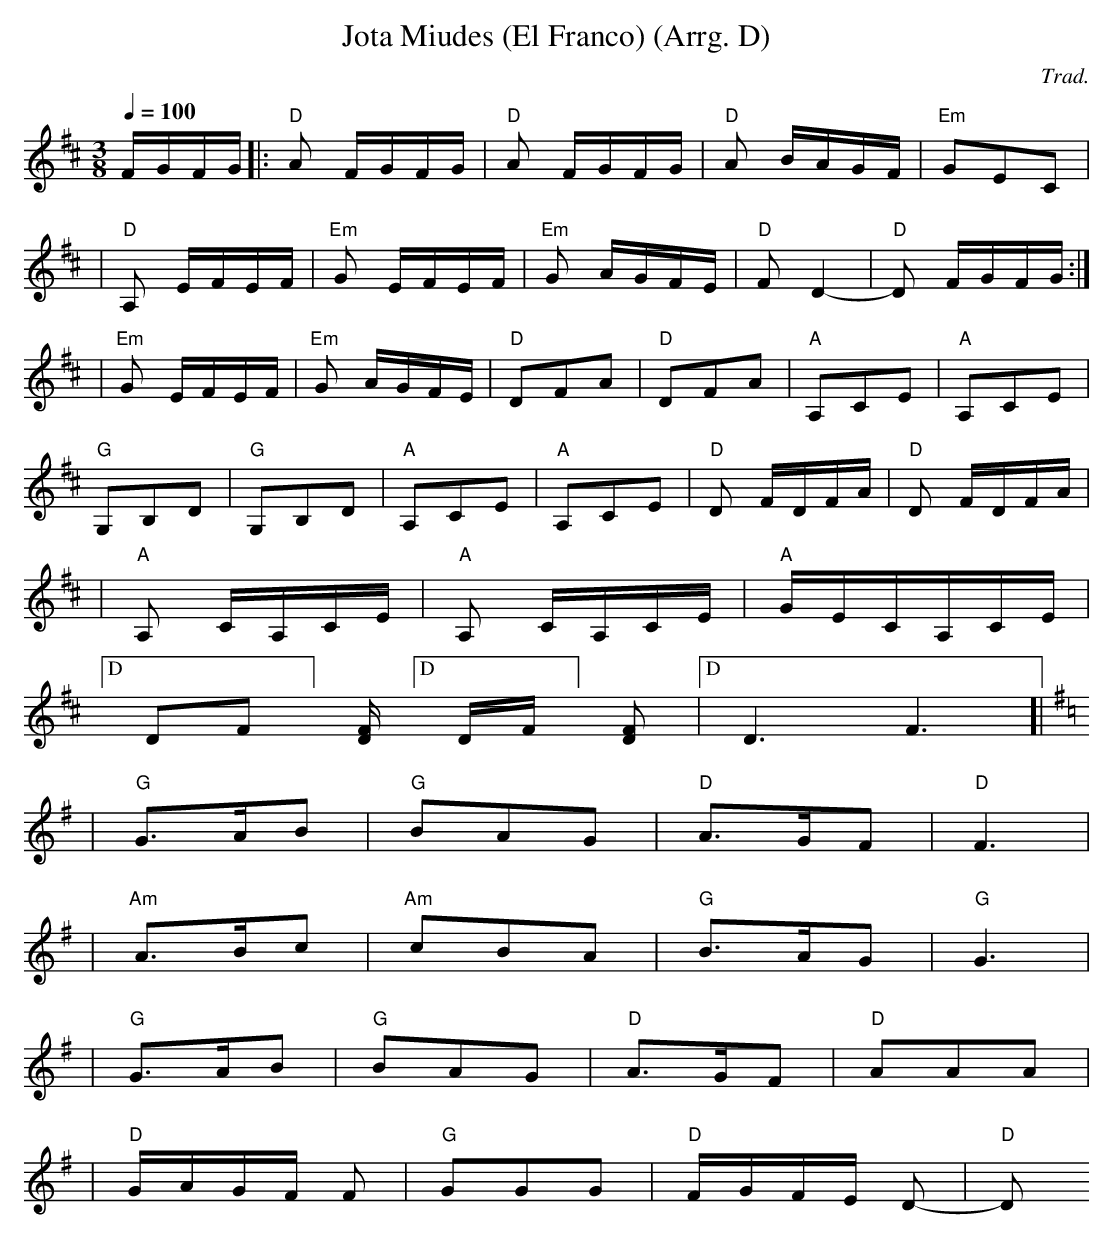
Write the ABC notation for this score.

X:1
T:Jota Miudes (El Franco) (Arrg. D)
C:Trad.
M:3/8
L:1/8
Q:1/4=100
K:D
F/G/F/G/|:"D"A F/G/F/G/|"D"A F/G/F/G/|"D"A B/A/G/F/|"Em"GEC|
|"D"A, E/F/E/F/|"Em"G E/F/E/F/|"Em"G A/G/F/E/|"D"F D2-|"D"D F/G/F/G/:|
|"Em"G E/F/E/F/|"Em"G A/G/F/E/|"D"DFA|"D"DFA|"A"A,CE|"A"A,CE|
"G"G,B,D|"G"G,B,D|"A"A,CE|"A"A,CE|"D"D F/D/F/A/|"D"D F/D/F/A/|
|"A"A, C/A,/C/E/|"A"A, C/A,/C/E/|"A"G/E/C/A,/C/E/|
["D"DF][D/F/]["D"D/F/][DF]|["D"D3F3]|
K:G
|"G"G3/2A/B|"G"BAG|"D"A3/2G/F|"D"F3|
|"Am"A3/2B/c|"Am"cBA|"G"B3/2A/G|"G"G3|
|"G"G3/2A/B|"G"BAG|"D"A3/2G/F|"D"AAA|
|"D"G/A/G/F/ F|"G"GGG|"D"F/G/F/E/ D-|"D"D
